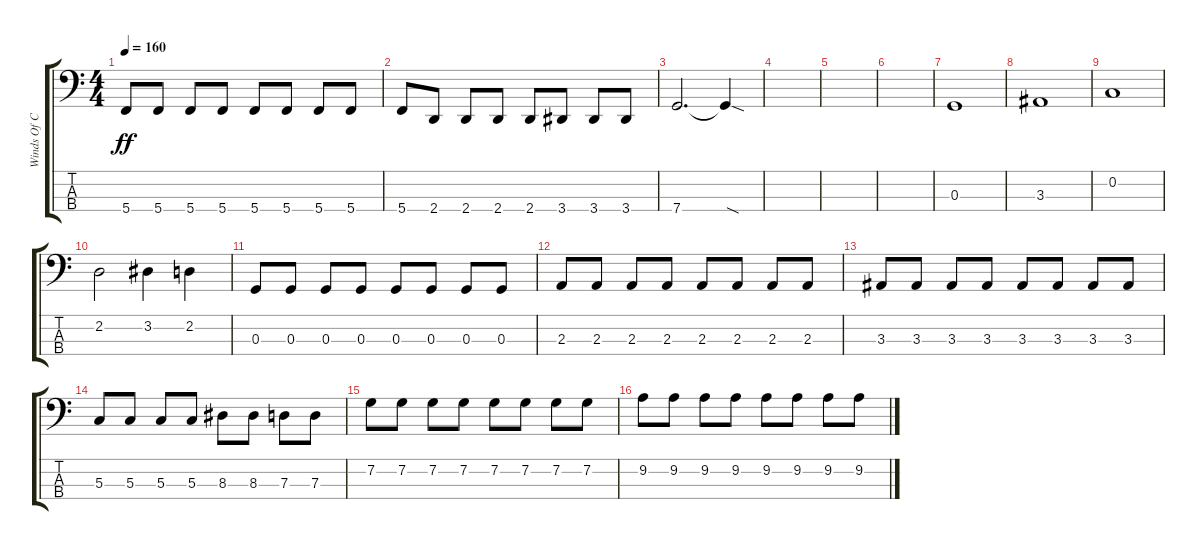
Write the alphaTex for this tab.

\track ("Winds Of Connor" "Winds Of C") {instrument electricbassfinger}
\staff {score tabs}
\tuning (F2 C2 G1 C1) {hide}
\ts (4 4)
\tempo 160
\clef f4
\ks c
5.4.8{dy ff} 5.4.8 5.4.8 5.4.8 5.4.8 5.4.8 5.4.8 5.4.8 |
5.4.8 2.4.8 2.4.8 2.4.8 2.4.8 3.4.8 3.4.8 3.4.8 |
7.4.2{d} 7.4{sod t}.4 |
|
|
|
0.3.1 |
3.3.1 |
0.2.1 |
2.2.2 3.2.4 2.2.4 |
0.3.8 0.3.8 0.3.8 0.3.8 0.3.8 0.3.8 0.3.8 0.3.8 |
2.3.8 2.3.8 2.3.8 2.3.8 2.3.8 2.3.8 2.3.8 2.3.8 |
3.3.8 3.3.8 3.3.8 3.3.8 3.3.8 3.3.8 3.3.8 3.3.8 |
5.3.8 5.3.8 5.3.8 5.3.8 8.3.8 8.3.8 7.3.8 7.3.8 |
7.2.8 7.2.8 7.2.8 7.2.8 7.2.8 7.2.8 7.2.8 7.2.8 |
9.2.8 9.2.8 9.2.8 9.2.8 9.2.8 9.2.8 9.2.8 9.2.8
